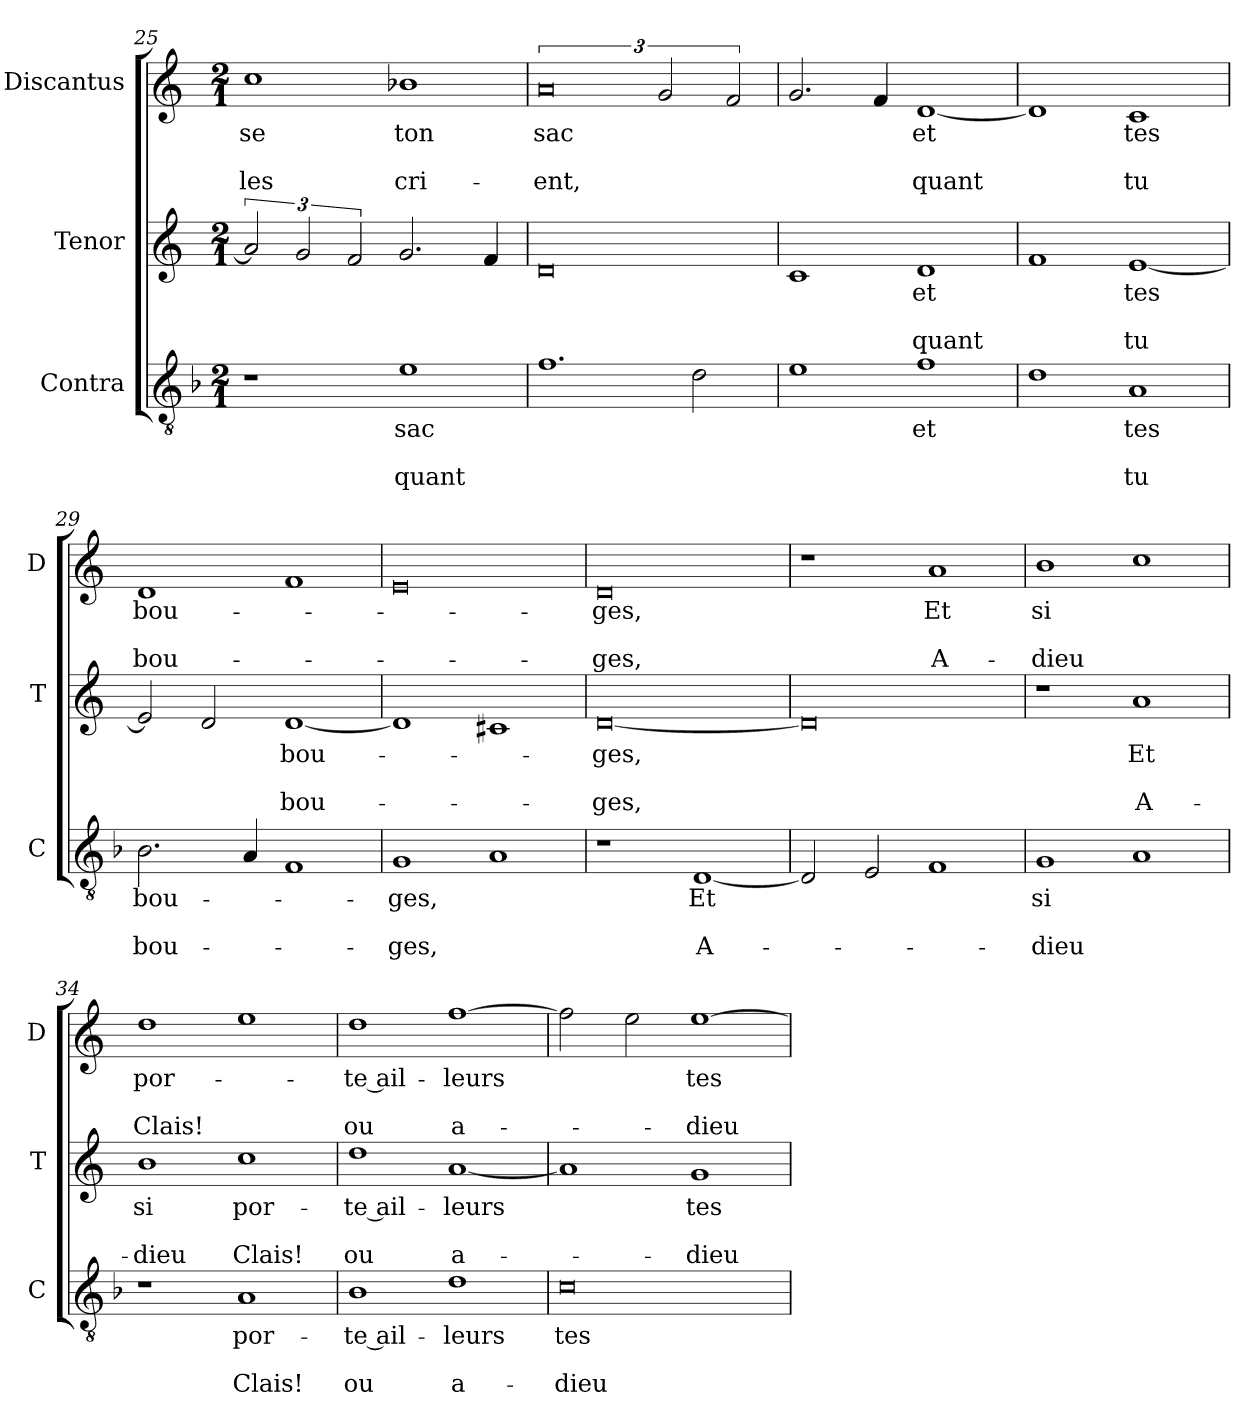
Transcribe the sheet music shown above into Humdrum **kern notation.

**kern	**text	**text	**text	**kern	**text	**text	**text	**kern	**text	**text	**text
*part3	*part3	*part3	*part3	*part2	*part2	*part2	*part2	*part1	*part1	*part1	*part1
*staff3	*staff3	*staff3	*staff3	*staff2	*staff2	*staff2	*staff2	*staff1	*staff1	*staff1	*staff1
*I"Contra	*	*	*	*I"Tenor	*	*	*	*I"Discantus	*	*	*
*I'C	*	*	*	*I'T	*	*	*	*I'D	*	*	*
*clefGv2	*	*	*	*clefG2	*	*	*	*clefG2	*	*	*
*k[b-]	*	*	*	*k[]	*	*	*	*k[]	*	*	*
*M2/1	*	*	*	*M2/1	*	*	*	*M2/1	*	*	*
=25	=25	=25	=25	=25	=25	=25	=25	=25	=25	=25	=25
1r	.	.	.	3a/]	.	.	.	1cc	-se	.	-les
.	.	.	.	3g/	.	.	.	.	.	.	.
.	.	.	.	3f/	.	.	.	.	.	.	.
1e	sac	.	quant	2.g/	.	.	.	1b-X	ton	.	cri-
.	.	.	.	4f/	.	.	.	.	.	.	.
=26	=26	=26	=26	=26	=26	=26	=26	=26	=26	=26	=26
1.f	.	.	.	0d	.	.	.	3%4a	sac	.	-ent,
.	.	.	.	.	.	.	.	3g/	.	.	.
2d\	.	.	.	.	.	.	.	.	.	.	.
.	.	.	.	.	.	.	.	3f/	.	.	.
=27	=27	=27	=27	=27	=27	=27	=27	=27	=27	=27	=27
1e	.	.	.	1c	.	.	.	2.g/	.	.	.
.	.	.	.	.	.	.	.	4f/	.	.	.
1f	et	.	.	1d	et	.	quant	[1d	et	.	quant
=28	=28	=28	=28	=28	=28	=28	=28	=28	=28	=28	=28
1d	.	.	.	1f	.	.	.	1d]	.	.	.
1A	tes	.	tu	[1e	tes	.	tu	1c	tes	.	tu
=29	=29	=29	=29	=29	=29	=29	=29	=29	=29	=29	=29
2.B-\	bou-	.	bou-	2e/]	.	.	.	1d	bou-	.	bou-
.	.	.	.	2d/	.	.	.	.	.	.	.
4A/	.	.	.	.	.	.	.	.	.	.	.
1F	.	.	.	[1d	bou-	.	bou-	1f	.	.	.
=30	=30	=30	=30	=30	=30	=30	=30	=30	=30	=30	=30
1G	-ges,	.	-ges,	1d]	.	.	.	0e	.	.	.
1A	.	.	.	1c#X	.	.	.	.	.	.	.
=31	=31	=31	=31	=31	=31	=31	=31	=31	=31	=31	=31
1r	.	.	.	[0d	-ges,	.	-ges,	0d	-ges,	.	-ges,
[1D	Et	.	A-	.	.	.	.	.	.	.	.
=32	=32	=32	=32	=32	=32	=32	=32	=32	=32	=32	=32
2D/]	.	.	.	0d]	.	.	.	1r	.	.	.
2E/	.	.	.	.	.	.	.	.	.	.	.
1F	.	.	.	.	.	.	.	1a	Et	.	A-
=33	=33	=33	=33	=33	=33	=33	=33	=33	=33	=33	=33
1G	si	.	-dieu	1r	.	.	.	1b	si	.	-dieu
1A	.	.	.	1a	Et	.	A-	1cc	.	.	.
=34	=34	=34	=34	=34	=34	=34	=34	=34	=34	=34	=34
1r	.	.	.	1b	si	.	-dieu	1dd	por-	.	Clais!
1A	por-	.	Clais!	1cc	por-	.	Clais!	1ee	.	.	.
=35	=35	=35	=35	=35	=35	=35	=35	=35	=35	=35	=35
1B-	-te ail-	.	ou	1dd	-te ail-	.	ou	1dd	-te ail-	.	ou
1d	-leurs	.	a-	[1a	-leurs	.	a-	[1ff	-leurs	.	a-
=36	=36	=36	=36	=36	=36	=36	=36	=36	=36	=36	=36
0c	tes	.	-dieu	1a]	.	.	.	2ff\]	.	.	.
.	.	.	.	.	.	.	.	2ee\	.	.	.
.	.	.	.	1g	tes	.	-dieu	[1ee	tes	.	-dieu
=	=	=	=	=	=	=	=	=	=	=	=
*-	*-	*-	*-	*-	*-	*-	*-	*-	*-	*-	*-
